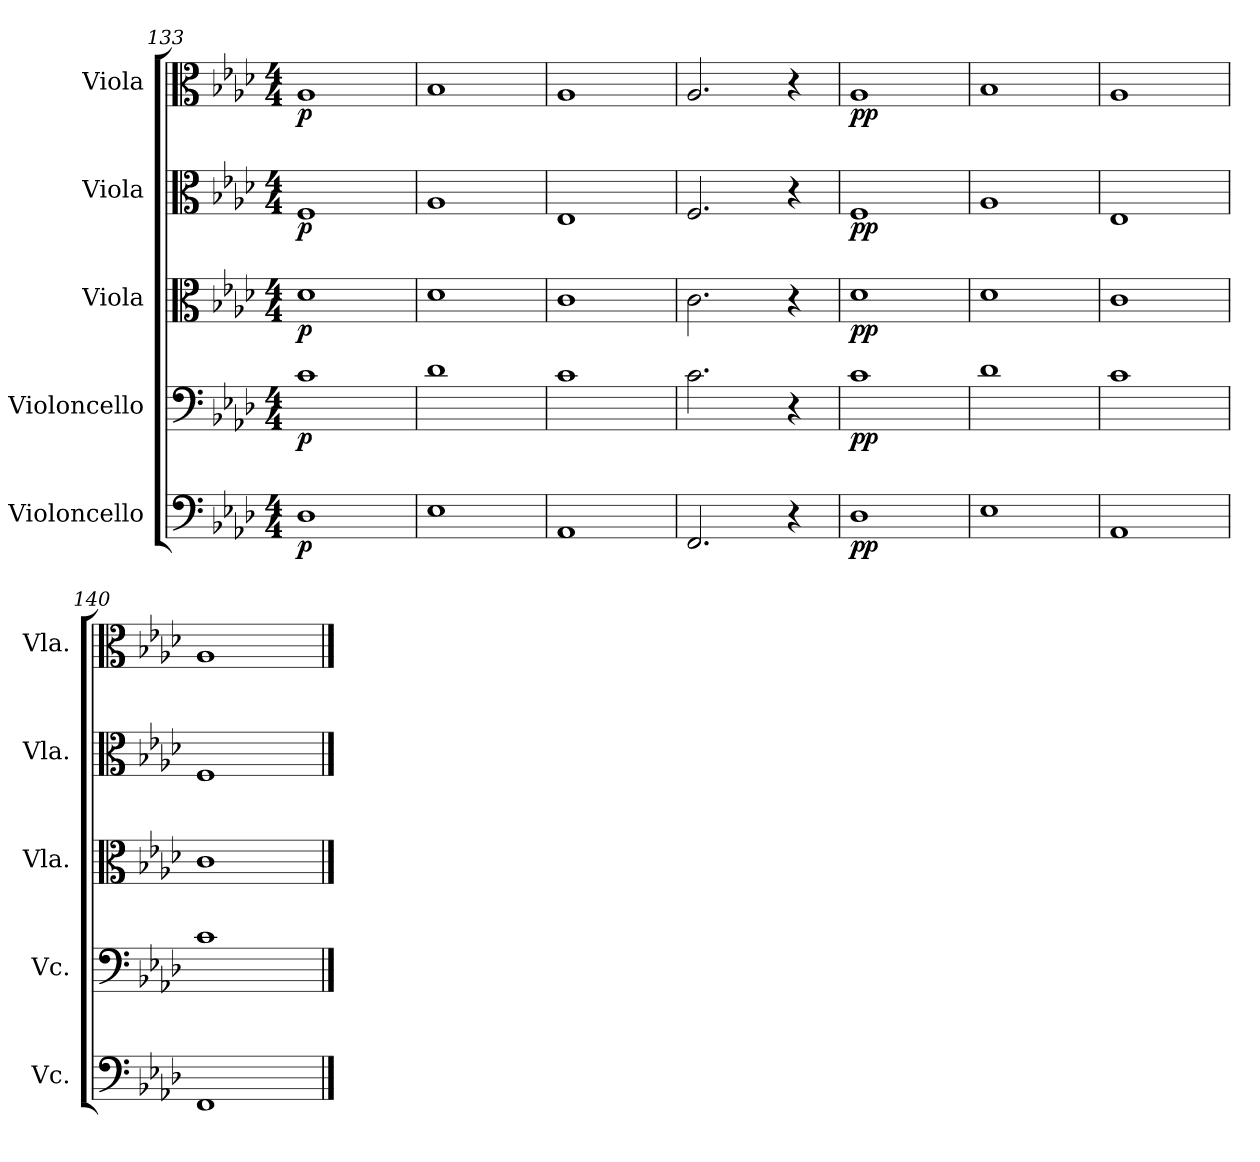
**kern	**dynam	**kern	**dynam	**kern	**dynam	**kern	**dynam	**kern	**dynam
*part5	*part5	*part4	*part4	*part3	*part3	*part2	*part2	*part1	*part1
*staff5	*staff5	*staff4	*staff4	*staff3	*staff3	*staff2	*staff2	*staff1	*staff1
*I"Violoncello	*	*I"Violoncello	*	*I"Viola	*	*I"Viola	*	*I"Viola	*
*I'Vc.	*	*I'Vc.	*	*I'Vla.	*	*I'Vla.	*	*I'Vla.	*
*clefF4	*	*clefF4	*	*clefC3	*	*clefC3	*	*clefC3	*
*k[b-e-a-d-]	*	*k[b-e-a-d-]	*	*k[b-e-a-d-]	*	*k[b-e-a-d-]	*	*k[b-e-a-d-]	*
*M4/4	*	*M4/4	*	*M4/4	*	*M4/4	*	*M4/4	*
=133	=133	=133	=133	=133	=133	=133	=133	=133	=133
!	!LO:DY:b	!	!LO:DY:b	!	!LO:DY:b	!	!LO:DY:b	!	!LO:DY:b
1D-	p	1c	p	1d-	p	1F	p	1A-	p
=134	=134	=134	=134	=134	=134	=134	=134	=134	=134
1E-	.	1d-	.	1d-	.	1A-	.	1B-	.
!!LO:PB:g=z
=135	=135	=135	=135	=135	=135	=135	=135	=135	=135
1AA-	.	1c	.	1c	.	1E-	.	1A-	.
=136	=136	=136	=136	=136	=136	=136	=136	=136	=136
2.FF/	.	2.c\	.	2.c\	.	2.F/	.	2.A-/	.
4r	.	4r	.	4r	.	4r	.	4r	.
=137	=137	=137	=137	=137	=137	=137	=137	=137	=137
!	!LO:DY:b	!	!LO:DY:b	!	!LO:DY:b	!	!LO:DY:b	!	!LO:DY:b
1D-	pp	1c	pp	1d-	pp	1F	pp	1A-	pp
=138	=138	=138	=138	=138	=138	=138	=138	=138	=138
1E-	.	1d-	.	1d-	.	1A-	.	1B-	.
=139	=139	=139	=139	=139	=139	=139	=139	=139	=139
1AA-	.	1c	.	1c	.	1E-	.	1A-	.
=140	=140	=140	=140	=140	=140	=140	=140	=140	=140
1FF	.	1c	.	1c	.	1F	.	1A-	.
==	==	==	==	==	==	==	==	==	==
*-	*-	*-	*-	*-	*-	*-	*-	*-	*-
